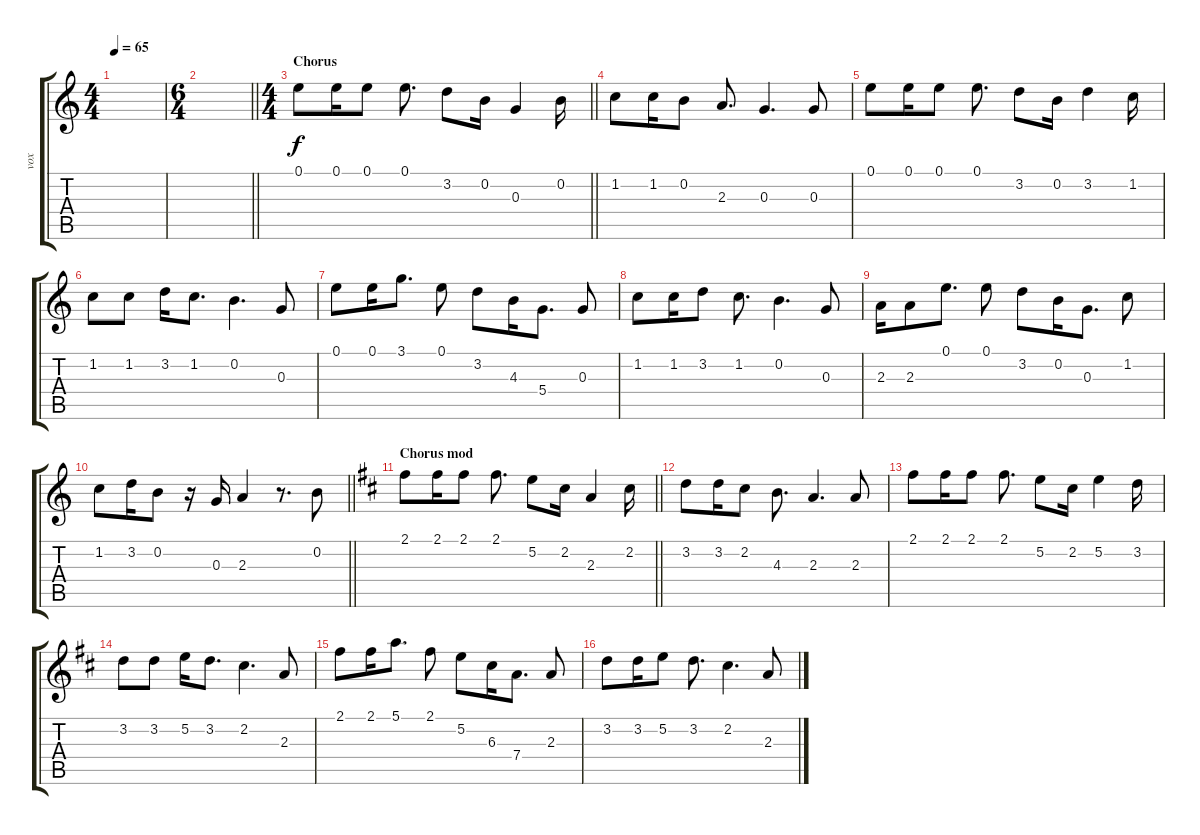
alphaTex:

\track ("vox" "vox") {instrument acousticguitarsteel}
\staff {score tabs}
\tuning (E4 B3 G3 D3 A2 E2) {hide}
\ts (4 4)
\tempo 65
\clef g2
\ks c
|
\ts (6 4)
\barLineRight lightlight
|
\ts (4 4)
\section ("" "Chorus")
\barLineRight lightlight
0.1.8 0.1.16 0.1.8 0.1.8{d} 3.2.8 0.2.16 0.3.4 0.2.16 |
1.2.8 1.2.16 0.2.8 2.3.8{d} 0.3.4{d} 0.3.8 |
0.1.8 0.1.16 0.1.8 0.1.8{d} 3.2.8 0.2.16 3.2.4 1.2.16 |
1.2.8 1.2.8 3.2.16 1.2.8{d} 0.2.4{d} 0.3.8 |
0.1.8 0.1.16 3.1.8{d} 0.1.8 3.2.8 4.3.16 5.4.8{d} 0.3.8 |
1.2.8 1.2.16 3.2.8 1.2.8{d} 0.2.4{d} 0.3.8 |
2.3.16 2.3.8 0.1.8{d} 0.1.8 3.2.8 0.2.16 0.3.8{d} 1.2.8 |
\barLineRight lightlight
1.2.8 3.2.16 0.2.8 r.16 0.3.16 2.3.4 r.8{d} 0.2.8 |
\section ("" "Chorus mod")
\barLineRight lightlight
\ks d
2.1.8 2.1.16 2.1.8 2.1.8{d} 5.2.8 2.2.16 2.3.4 2.2.16 |
3.2.8 3.2.16 2.2.8 4.3.8{d} 2.3.4{d} 2.3.8 |
2.1.8 2.1.16 2.1.8 2.1.8{d} 5.2.8 2.2.16 5.2.4 3.2.16 |
3.2.8 3.2.8 5.2.16 3.2.8{d} 2.2.4{d} 2.3.8 |
2.1.8 2.1.16 5.1.8{d} 2.1.8 5.2.8 6.3.16 7.4.8{d} 2.3.8 |
3.2.8 3.2.16 5.2.8 3.2.8{d} 2.2.4{d} 2.3.8
